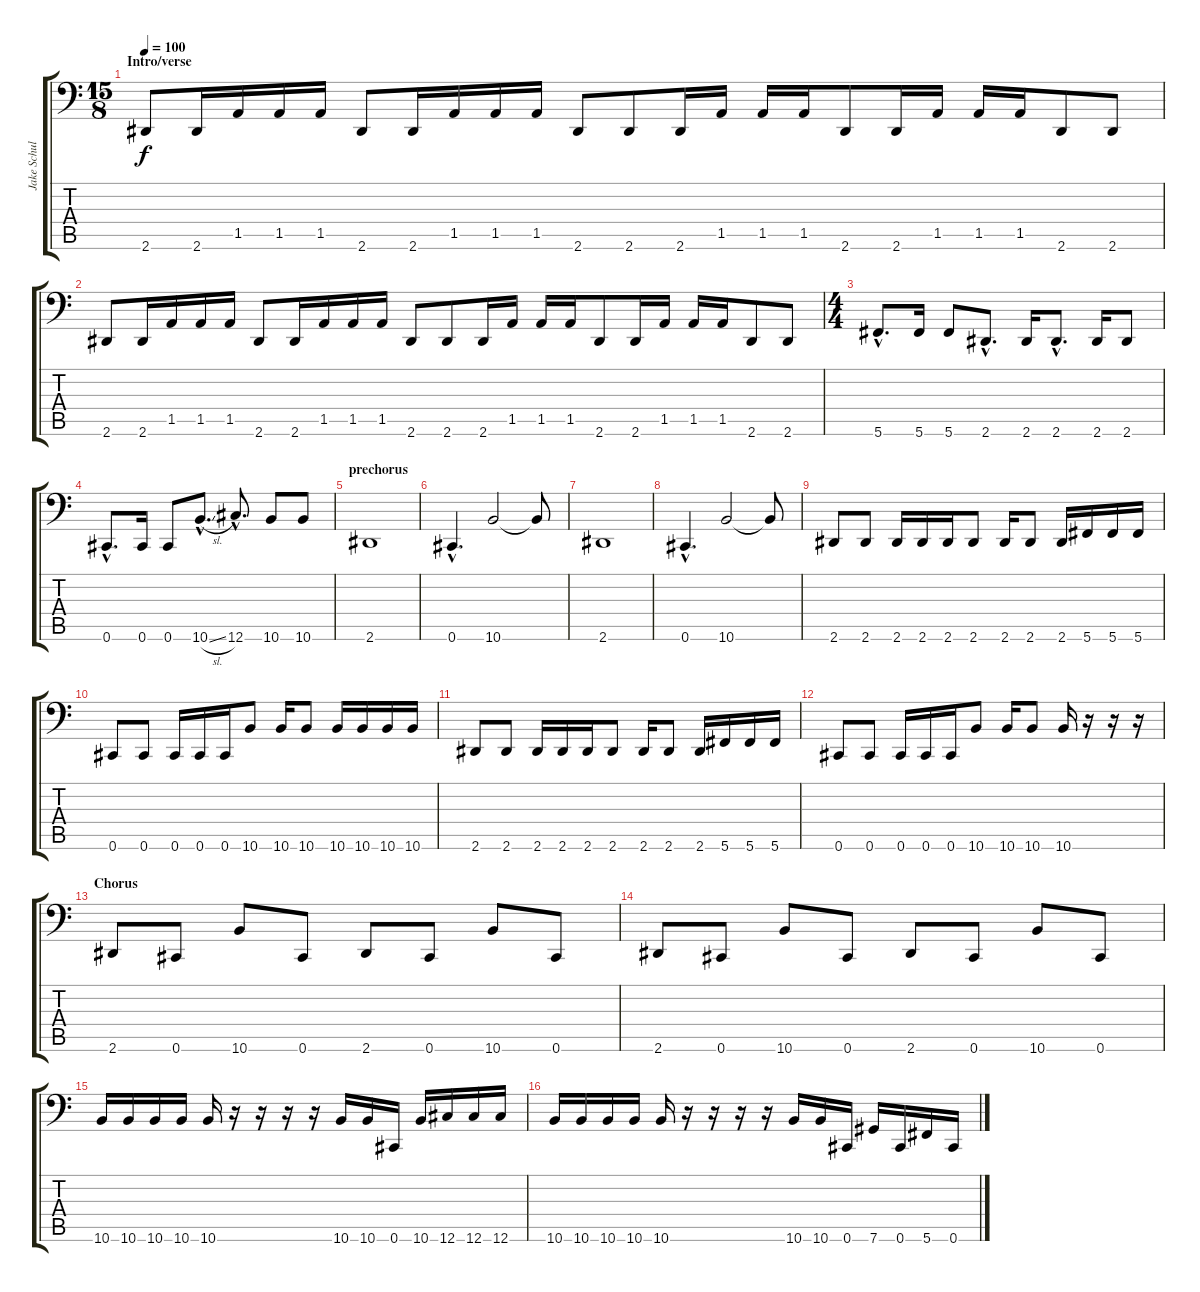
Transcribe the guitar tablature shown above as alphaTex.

\track ("Jake Schultz" "Jake Schul") {instrument electricbasspick}
\staff {score tabs}
\tuning (Eb3 Bb2 Gb2 Db2 Ab1 Db1) {hide}
\ts (15 8)
\section ("" "Intro/verse")
\tempo 100
\clef f4
\ks c
2.6.8{dy f instrument electricbasspick} 2.6.16 1.5.16 1.5.16 1.5.16 2.6.8 2.6.16 1.5.16 1.5.16 1.5.16 2.6.8 2.6.8 2.6.16 1.5.16 1.5.16 1.5.16 2.6.8 2.6.16 1.5.16 1.5.16 1.5.16 2.6.8 2.6.8 |
2.6.8 2.6.16 1.5.16 1.5.16 1.5.16 2.6.8 2.6.16 1.5.16 1.5.16 1.5.16 2.6.8 2.6.8 2.6.16 1.5.16 1.5.16 1.5.16 2.6.8 2.6.16 1.5.16 1.5.16 1.5.16 2.6.8 2.6.8 |
\ts (4 4)
5.6{hac}.8{d} 5.6.16 5.6.8 2.6{hac}.8{d} 2.6.16 2.6{hac}.8{d} 2.6.16 2.6.8 |
0.6{hac}.8{d} 0.6.16 0.6.8 10.6{sl hac}.8{d} 12.6{hac}.8{d} 10.6.8 10.6.8 |
\section ("" "prechorus")
2.6.1 |
0.6{hac}.4{d} 10.6.2 10.6{t}.8 |
2.6.1 |
0.6{hac}.4{d} 10.6.2 10.6{t}.8 |
2.6.8 2.6.8 2.6.16 2.6.16 2.6.16 2.6.8 2.6.16 2.6.8 2.6.16 5.6.16 5.6.16 5.6.16 |
0.6.8 0.6.8 0.6.16 0.6.16 0.6.16 10.6.8 10.6.16 10.6.8 10.6.16 10.6.16 10.6.16 10.6.16 |
2.6.8 2.6.8 2.6.16 2.6.16 2.6.16 2.6.8 2.6.16 2.6.8 2.6.16 5.6.16 5.6.16 5.6.16 |
0.6.8 0.6.8 0.6.16 0.6.16 0.6.16 10.6.8 10.6.16 10.6.8 10.6.16 r.16 r.16 r.16 |
\section ("" "Chorus")
2.6.8 0.6.8 10.6.8 0.6.8 2.6.8 0.6.8 10.6.8 0.6.8 |
2.6.8 0.6.8 10.6.8 0.6.8 2.6.8 0.6.8 10.6.8 0.6.8 |
10.6.16 10.6.16 10.6.16 10.6.16 10.6.16 r.16 r.16 r.16 r.16 10.6.16 10.6.16 0.6.16 10.6.16 12.6.16 12.6.16 12.6.16 |
10.6.16 10.6.16 10.6.16 10.6.16 10.6.16 r.16 r.16 r.16 r.16 10.6.16 10.6.16 0.6.16 7.6.16 0.6.16 5.6.16 0.6.16
